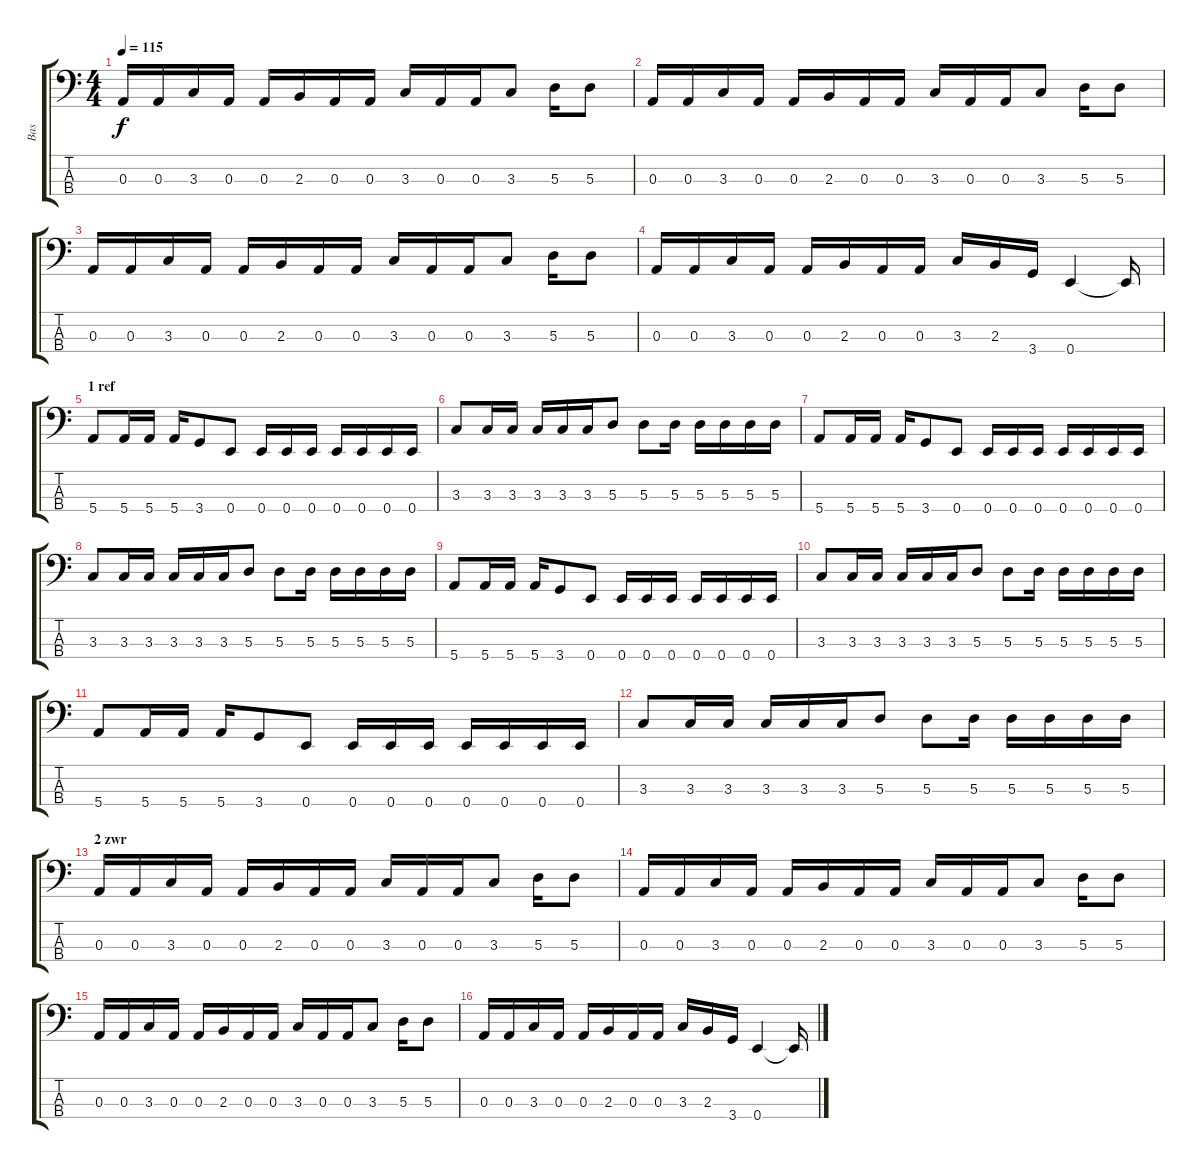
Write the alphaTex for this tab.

\track ("Bas" "Bas") {instrument electricbasspick}
\staff {score tabs}
\tuning (G2 D2 A1 E1) {hide}
\ts (4 4)
\tempo 115
\clef f4
\ks c
0.3.16{dy f} 0.3.16 3.3.16 0.3.16 0.3.16 2.3.16 0.3.16 0.3.16 3.3.16 0.3.16 0.3.16 3.3.8 5.3.16 5.3.8 |
0.3.16 0.3.16 3.3.16 0.3.16 0.3.16 2.3.16 0.3.16 0.3.16 3.3.16 0.3.16 0.3.16 3.3.8 5.3.16 5.3.8 |
0.3.16 0.3.16 3.3.16 0.3.16 0.3.16 2.3.16 0.3.16 0.3.16 3.3.16 0.3.16 0.3.16 3.3.8 5.3.16 5.3.8 |
0.3.16 0.3.16 3.3.16 0.3.16 0.3.16 2.3.16 0.3.16 0.3.16 3.3.16 2.3.16 3.4.16 0.4.4 0.4{t}.16 |
\section ("" "1 ref")
5.4.8 5.4.16 5.4.16 5.4.16 3.4.8 0.4.8 0.4.16 0.4.16 0.4.16 0.4.16 0.4.16 0.4.16 0.4.16 |
3.3.8 3.3.16 3.3.16 3.3.16 3.3.16 3.3.16 5.3.8 5.3.8 5.3.16 5.3.16 5.3.16 5.3.16 5.3.16 |
5.4.8 5.4.16 5.4.16 5.4.16 3.4.8 0.4.8 0.4.16 0.4.16 0.4.16 0.4.16 0.4.16 0.4.16 0.4.16 |
3.3.8 3.3.16 3.3.16 3.3.16 3.3.16 3.3.16 5.3.8 5.3.8 5.3.16 5.3.16 5.3.16 5.3.16 5.3.16 |
5.4.8 5.4.16 5.4.16 5.4.16 3.4.8 0.4.8 0.4.16 0.4.16 0.4.16 0.4.16 0.4.16 0.4.16 0.4.16 |
3.3.8 3.3.16 3.3.16 3.3.16 3.3.16 3.3.16 5.3.8 5.3.8 5.3.16 5.3.16 5.3.16 5.3.16 5.3.16 |
5.4.8 5.4.16 5.4.16 5.4.16 3.4.8 0.4.8 0.4.16 0.4.16 0.4.16 0.4.16 0.4.16 0.4.16 0.4.16 |
3.3.8 3.3.16 3.3.16 3.3.16 3.3.16 3.3.16 5.3.8 5.3.8 5.3.16 5.3.16 5.3.16 5.3.16 5.3.16 |
\section ("" "2 zwr")
0.3.16 0.3.16 3.3.16 0.3.16 0.3.16 2.3.16 0.3.16 0.3.16 3.3.16 0.3.16 0.3.16 3.3.8 5.3.16 5.3.8 |
0.3.16 0.3.16 3.3.16 0.3.16 0.3.16 2.3.16 0.3.16 0.3.16 3.3.16 0.3.16 0.3.16 3.3.8 5.3.16 5.3.8 |
0.3.16 0.3.16 3.3.16 0.3.16 0.3.16 2.3.16 0.3.16 0.3.16 3.3.16 0.3.16 0.3.16 3.3.8 5.3.16 5.3.8 |
0.3.16 0.3.16 3.3.16 0.3.16 0.3.16 2.3.16 0.3.16 0.3.16 3.3.16 2.3.16 3.4.16 0.4.4 0.4{t}.16
